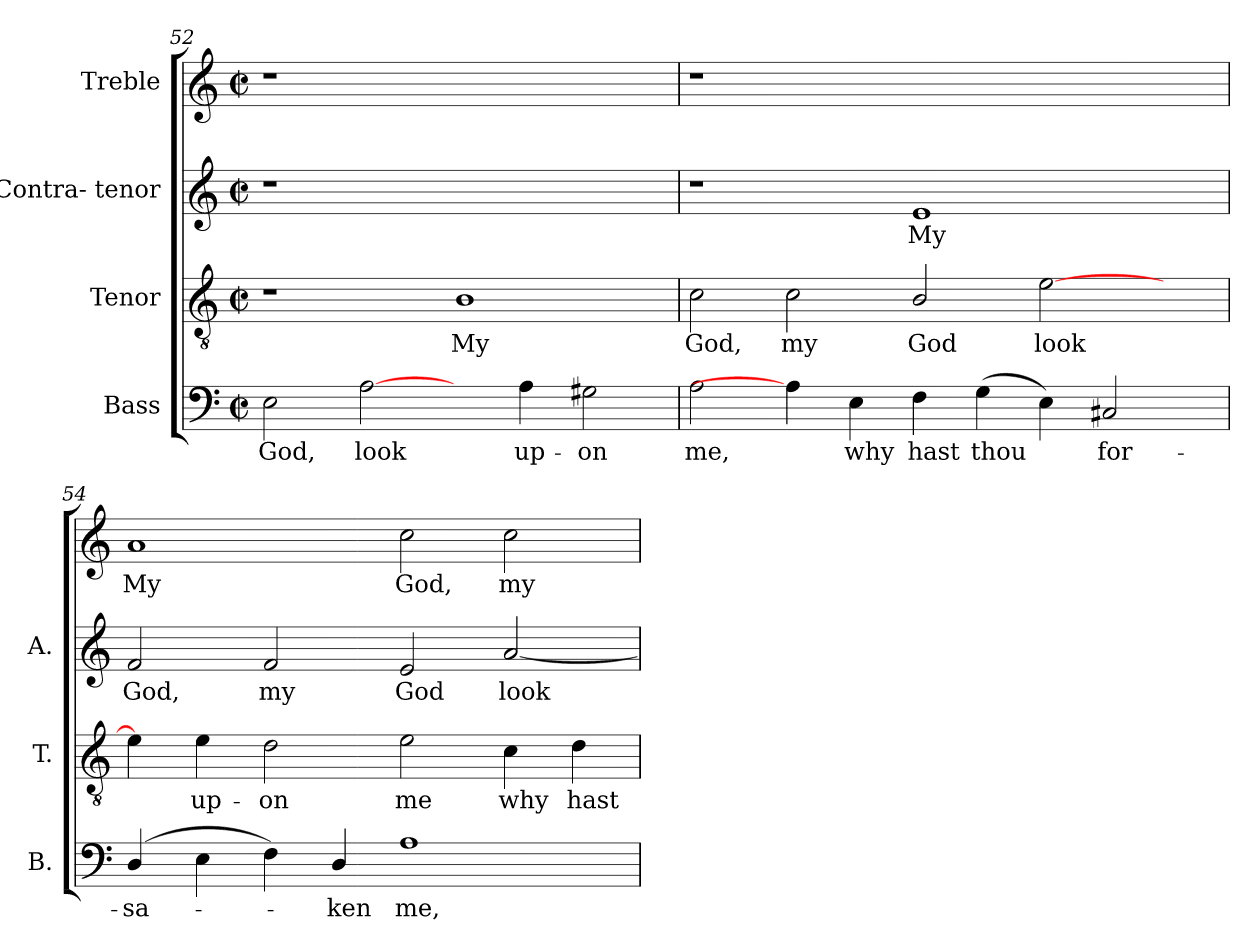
**kern	**text	**kern	**text	**kern	**text	**kern	**text
*part4	*part4	*part3	*part3	*part2	*part2	*part1	*part1
*staff4	*staff4	*staff3	*staff3	*staff2	*staff2	*staff1	*staff1
*I"Bass	*	*I"Tenor	*	*I"Contra- tenor	*	*I"Treble	*
*I'B.	*	*I'T.	*	*I'A.	*	*	*
!!LO:PB:g=z
*clefF4	*	*clefGv2	*	*clefG2	*	*clefG2	*
*	*	*ITrd7c12	*	*	*	*	*
*k[]	*	*k[]	*	*k[]	*	*k[]	*
*C:	*	*C:	*	*C:	*	*C:	*
*M2/2	*	*M2/2	*	*M2/2	*	*M2/2	*
*met(c|)	*	*met(c|)	*	*met(c|)	*	*met(c|)	*
=52	=52	=52	=52	=52	=52	=52	=52
!	!LO:LY:b:color=#000000	!	!	!LO:N:vis=1	!	!LO:N:vis=1	!
2Ei\	God,	1r	.	1r	.	1r	.
!	!LO:LY:b:color=#000000	!	!	!	!	!	!
[2Ai\	look	.	.	.	.	.	.
!	!	!	!LO:LY:b:color=#000000	!	!	!	!
4ryy	.	1BBi	My	1ryy	.	1ryy	.
!	!LO:LY:b:color=#000000	!	!	!	!	!	!
4Ai\	up-	.	.	.	.	.	.
!	!LO:LY:b:color=#000000	!	!	!	!	!	!
2G#Xi\	-on	.	.	.	.	.	.
=53	=53	=53	=53	=53	=53	=53	=53
!	!LO:LY:b:color=#000000	!	!	!	!	!	!
!	!	!	!LO:LY:b:color=#000000	!	!	!LO:N:vis=1	!
2Ai\	me,	2Ci\	God,	1r	.	1r	.
!	!	!	!LO:LY:b:color=#000000	!	!	!	!
4Ai\]	.	2Ci\	my	.	.	.	.
!	!LO:LY:b:color=#000000	!	!	!	!	!	!
4Ei\	why	.	.	.	.	.	.
!	!LO:LY:b:color=#000000	!	!	!	!	!	!
!	!	!	!LO:LY:b:color=#000000	!	!	!	!
!	!	!	!	!	!LO:LY:b:color=#000000	!	!
4Fi\	hast	2BBi/	God	1ei	My	1ryy	.
!	!LO:LY:b:color=#000000	!	!	!	!	!	!
(4Gi\	thou	.	.	.	.	.	.
!	!	!	!LO:LY:b:color=#000000	!	!	!	!
4Ei\)	.	[2Ei\	look	.	.	.	.
!	!LO:LY:b:color=#000000	!	!	!	!	!	!
2C#Xi/	for-	.	.	.	.	.	.
.	.	4ryy	.	4ryy	.	4ryy	.
=54	=54	=54	=54	=54	=54	=54	=54
!	!LO:LY:b:color=#000000	!	!	!	!	!	!
!	!	!	!	!	!LO:LY:b:color=#000000	!	!
!	!	!	!	!	!	!	!LO:LY:b:color=#000000
(4Di/	-sa-	4Ei\]	.	2fi/	God,	1ai	My
!	!	!	!LO:LY:b:color=#000000	!	!	!	!
4Ei\	.	4Ei\	up-	.	.	.	.
!	!	!	!LO:LY:b:color=#000000	!	!	!	!
!	!	!	!	!	!LO:LY:b:color=#000000	!	!
4Fi\)	.	2Di\	-on	2fi/	my	.	.
!	!LO:LY:b:color=#000000	!	!	!	!	!	!
4Di/	-ken	.	.	.	.	.	.
!	!LO:LY:b:color=#000000	!	!	!	!	!	!
!	!	!	!LO:LY:b:color=#000000	!	!	!	!
!	!	!	!	!	!LO:LY:b:color=#000000	!	!
!	!	!	!	!	!	!	!LO:LY:b:color=#000000
1Ai	me,	2Ei\	me	2ei/	God	2cci\	God,
!	!	!	!LO:LY:b:color=#000000	!	!	!	!
!	!	!	!	!	!LO:LY:b:color=#000000	!	!
!	!	!	!	!	!	!	!LO:LY:b:color=#000000
.	.	4Ci\	why	[2ai/	look	2cci\	my
!	!	!	!LO:LY:b:color=#000000	!	!	!	!
.	.	4Di\	hast	.	.	.	.
=	=	=	=	=	=	=	=
*-	*-	*-	*-	*-	*-	*-	*-
